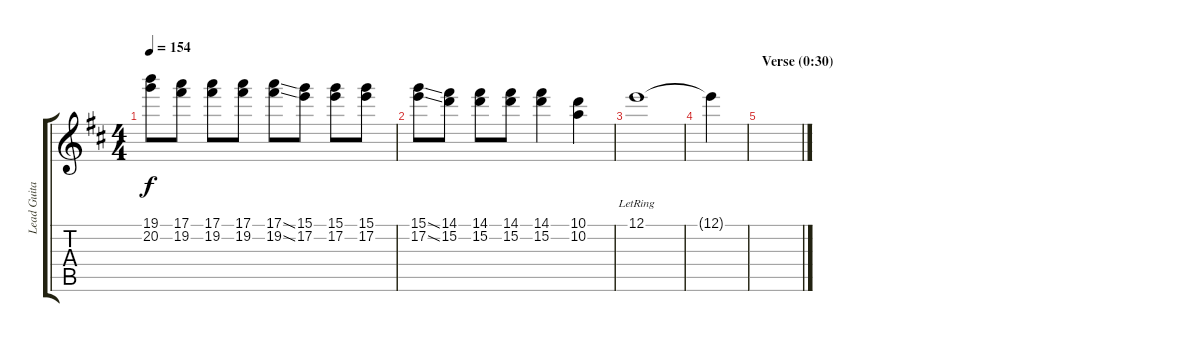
\track ("Lead Guitar 1" "Lead Guita") {instrument overdrivenguitar}
\staff {score tabs}
\tuning (E4 B3 G3 D3 A2 E2) {hide}
\ts (4 4)
\tempo 154
\clef g2
\ks d
(19.1 20.2).8{dy f} (17.1 19.2).8 (17.1 19.2).8 (17.1 19.2).8 (17.1{ss} 19.2{ss}).8 (15.1 17.2).8 (15.1 17.2).8 (15.1 17.2).8 |
(15.1{ss} 17.2{ss}).8 (14.1 15.2).8 (14.1 15.2).8 (14.1 15.2).8 (14.1 15.2).4 (10.1 10.2).4 |
12.1{lr}.1 |
12.1{t}.4 |
\section ("" "Verse (0:30)")
